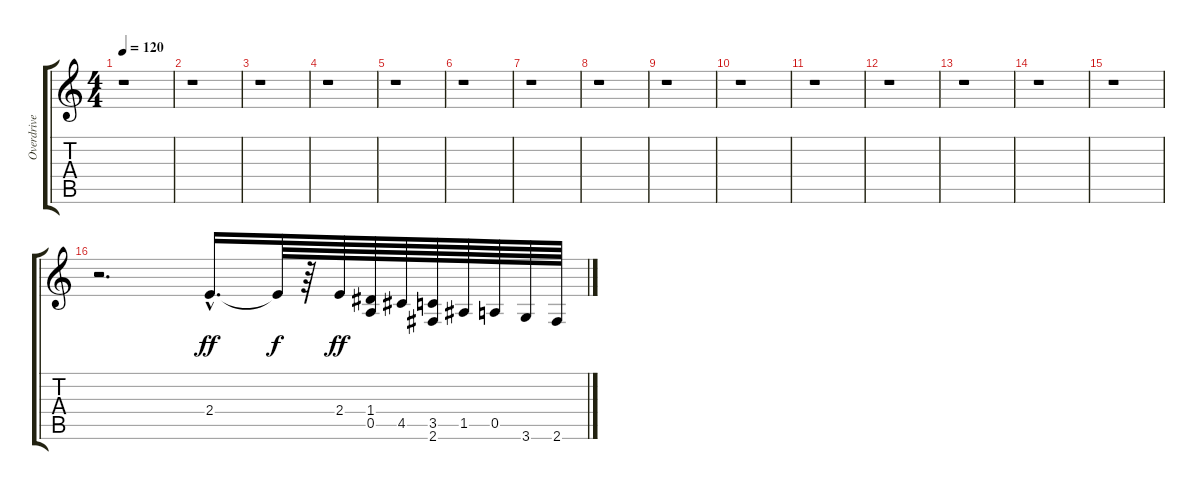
\track ("Overdrive" "Overdrive") {instrument overdrivenguitar}
\staff {score tabs}
\tuning (E4 B3 G3 D3 A2 E2) {hide}
\ts (4 4)
\tempo 120
\clef g2
\ks c
r.1{dy ff instrument overdrivenguitar} |
r.1 |
r.1 |
r.1 |
r.1 |
r.1 |
r.1 |
r.1 |
r.1 |
r.1 |
r.1 |
r.1 |
r.1 |
r.1 |
r.1 |
r.2{d} 2.4{hac}.16{d} 2.4{t}.64{dy f} r.64 2.4.64{dy ff} (1.4 0.5).64 4.5.64 (3.5 2.6).64 1.5.64 0.5.64 3.6.64 2.6.64
